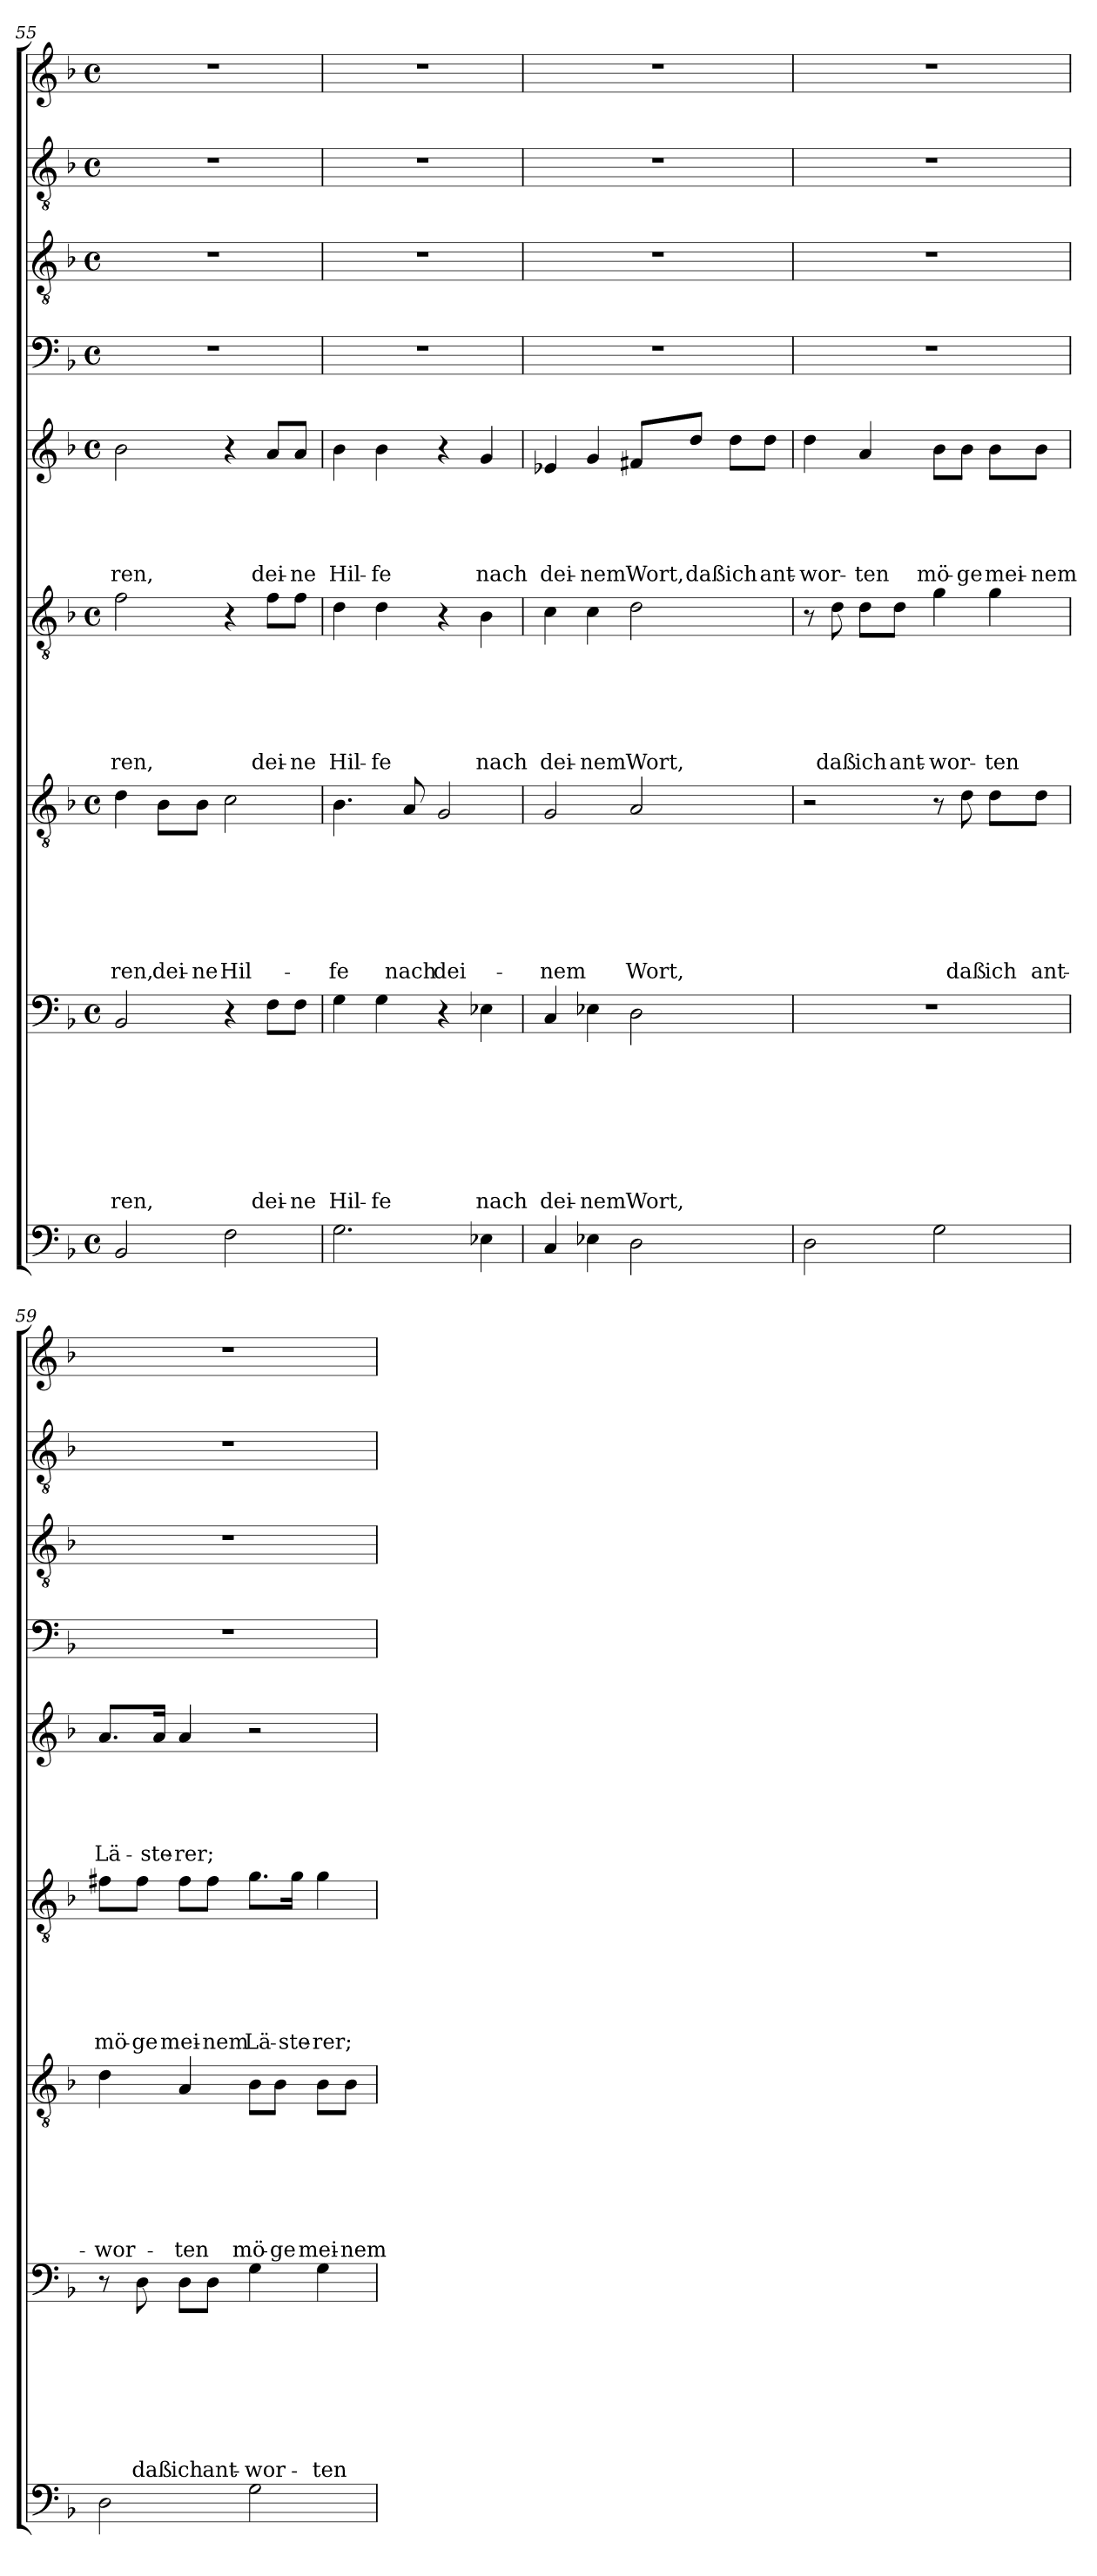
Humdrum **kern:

**kern	**kern	**text	**text	**text	**text	**text	**text	**text	**text	**kern	**text	**text	**text	**text	**text	**text	**text	**kern	**text	**text	**text	**text	**text	**text	**kern	**text	**text	**text	**text	**text	**kern	**kern	**kern	**kern
*part9	*part8	*part8	*part8	*part8	*part8	*part8	*part8	*part8	*part8	*part7	*part7	*part7	*part7	*part7	*part7	*part7	*part7	*part6	*part6	*part6	*part6	*part6	*part6	*part6	*part5	*part5	*part5	*part5	*part5	*part5	*part4	*part3	*part2	*part1
*staff9	*staff8	*staff8	*staff8	*staff8	*staff8	*staff8	*staff8	*staff8	*staff8	*staff7	*staff7	*staff7	*staff7	*staff7	*staff7	*staff7	*staff7	*staff6	*staff6	*staff6	*staff6	*staff6	*staff6	*staff6	*staff5	*staff5	*staff5	*staff5	*staff5	*staff5	*staff4	*staff3	*staff2	*staff1
*clefF4	*clefF4	*	*	*	*	*	*	*	*	*clefGv2	*	*	*	*	*	*	*	*clefGv2	*	*	*	*	*	*	*clefG2	*	*	*	*	*	*clefF4	*clefGv2	*clefGv2	*clefG2
*k[b-]	*k[b-]	*	*	*	*	*	*	*	*	*k[b-]	*	*	*	*	*	*	*	*k[b-]	*	*	*	*	*	*	*k[b-]	*	*	*	*	*	*k[b-]	*k[b-]	*k[b-]	*k[b-]
*F:	*F:	*	*	*	*	*	*	*	*	*F:	*	*	*	*	*	*	*	*F:	*	*	*	*	*	*	*F:	*	*	*	*	*	*F:	*F:	*F:	*F:
*M4/4	*M4/4	*	*	*	*	*	*	*	*	*M4/4	*	*	*	*	*	*	*	*M4/4	*	*	*	*	*	*	*M4/4	*	*	*	*	*	*M4/4	*M4/4	*M4/4	*M4/4
*met(c)	*met(c)	*	*	*	*	*	*	*	*	*met(c)	*	*	*	*	*	*	*	*met(c)	*	*	*	*	*	*	*met(c)	*	*	*	*	*	*met(c)	*met(c)	*met(c)	*met(c)
=55	=55	=55	=55	=55	=55	=55	=55	=55	=55	=55	=55	=55	=55	=55	=55	=55	=55	=55	=55	=55	=55	=55	=55	=55	=55	=55	=55	=55	=55	=55	=55	=55	=55	=55
!	!	!	!	!	!	!	!	!	!LO:LY:b	!	!	!	!	!	!	!	!LO:LY:b	!	!	!	!	!	!	!LO:LY:b	!	!	!	!	!	!LO:LY:b	!	!	!	!
2BB-/	2BB-/	.	.	.	.	.	.	.	-ren,	4d\	.	.	.	.	.	.	-ren,	2f\	.	.	.	.	.	-ren,	2b-\	.	.	.	.	-ren,	1r	1r	1r	1r
!	!	!	!	!	!	!	!	!	!	!	!	!	!	!	!	!	!LO:LY:b	!	!	!	!	!	!	!	!	!	!	!	!	!	!	!	!	!
.	.	.	.	.	.	.	.	.	.	8B-\L	.	.	.	.	.	.	dei-	.	.	.	.	.	.	.	.	.	.	.	.	.	.	.	.	.
!	!	!	!	!	!	!	!	!	!	!	!	!	!	!	!	!	!LO:LY:b	!	!	!	!	!	!	!	!	!	!	!	!	!	!	!	!	!
.	.	.	.	.	.	.	.	.	.	8B-\J	.	.	.	.	.	.	-ne	.	.	.	.	.	.	.	.	.	.	.	.	.	.	.	.	.
!	!	!	!	!	!	!	!	!	!	!	!	!	!	!	!	!	!LO:LY:b	!	!	!	!	!	!	!	!	!	!	!	!	!	!	!	!	!
2F\	4r	.	.	.	.	.	.	.	.	2c\	.	.	.	.	.	.	Hil-	4r	.	.	.	.	.	.	4r	.	.	.	.	.	.	.	.	.
!	!	!	!	!	!	!	!	!	!LO:LY:b	!	!	!	!	!	!	!	!	!	!	!	!	!	!	!LO:LY:b	!	!	!	!	!	!LO:LY:b	!	!	!	!
.	8F\L	.	.	.	.	.	.	.	dei-	.	.	.	.	.	.	.	.	8f\L	.	.	.	.	.	dei-	8a/L	.	.	.	.	dei-	.	.	.	.
!	!	!	!	!	!	!	!	!	!LO:LY:b	!	!	!	!	!	!	!	!	!	!	!	!	!	!	!LO:LY:b	!	!	!	!	!	!LO:LY:b	!	!	!	!
.	8F\J	.	.	.	.	.	.	.	-ne	.	.	.	.	.	.	.	.	8f\J	.	.	.	.	.	-ne	8a/J	.	.	.	.	-ne	.	.	.	.
=56	=56	=56	=56	=56	=56	=56	=56	=56	=56	=56	=56	=56	=56	=56	=56	=56	=56	=56	=56	=56	=56	=56	=56	=56	=56	=56	=56	=56	=56	=56	=56	=56	=56	=56
!	!	!	!	!	!	!	!	!	!LO:LY:b	!	!	!	!	!	!	!	!LO:LY:b	!	!	!	!	!	!	!LO:LY:b	!	!	!	!	!	!LO:LY:b	!	!	!	!
2.G\	4G\	.	.	.	.	.	.	.	Hil-	4.B-\	.	.	.	.	.	.	-fe	4d\	.	.	.	.	.	Hil-	4b-\	.	.	.	.	Hil-	1r	1r	1r	1r
!	!	!	!	!	!	!	!	!	!LO:LY:b	!	!	!	!	!	!	!	!	!	!	!	!	!	!	!LO:LY:b	!	!	!	!	!	!LO:LY:b	!	!	!	!
.	4G\	.	.	.	.	.	.	.	-fe	.	.	.	.	.	.	.	.	4d\	.	.	.	.	.	-fe	4b-\	.	.	.	.	-fe	.	.	.	.
!	!	!	!	!	!	!	!	!	!	!	!	!	!	!	!	!	!LO:LY:b	!	!	!	!	!	!	!	!	!	!	!	!	!	!	!	!	!
.	.	.	.	.	.	.	.	.	.	8A/	.	.	.	.	.	.	nach	.	.	.	.	.	.	.	.	.	.	.	.	.	.	.	.	.
!	!	!	!	!	!	!	!	!	!	!	!	!	!	!	!	!	!LO:LY:b	!	!	!	!	!	!	!	!	!	!	!	!	!	!	!	!	!
.	4r	.	.	.	.	.	.	.	.	2G/	.	.	.	.	.	.	dei-	4r	.	.	.	.	.	.	4r	.	.	.	.	.	.	.	.	.
!	!	!	!	!	!	!	!	!	!LO:LY:b	!	!	!	!	!	!	!	!	!	!	!	!	!	!	!LO:LY:b	!	!	!	!	!	!LO:LY:b	!	!	!	!
4E-X\	4E-X\	.	.	.	.	.	.	.	nach	.	.	.	.	.	.	.	.	4B-\	.	.	.	.	.	nach	4g/	.	.	.	.	nach	.	.	.	.
!!LO:PB:g=z
=57	=57	=57	=57	=57	=57	=57	=57	=57	=57	=57	=57	=57	=57	=57	=57	=57	=57	=57	=57	=57	=57	=57	=57	=57	=57	=57	=57	=57	=57	=57	=57	=57	=57	=57
!	!	!	!	!	!	!	!	!	!LO:LY:b	!	!	!	!	!	!	!	!LO:LY:b	!	!	!	!	!	!	!LO:LY:b	!	!	!	!	!	!LO:LY:b	!	!	!	!
4C/	4C/	.	.	.	.	.	.	.	dei-	2G/	.	.	.	.	.	.	-nem	4c\	.	.	.	.	.	dei-	4e-X/	.	.	.	.	dei-	1r	1r	1r	1r
!	!	!	!	!	!	!	!	!	!LO:LY:b	!	!	!	!	!	!	!	!	!	!	!	!	!	!	!LO:LY:b	!	!	!	!	!	!LO:LY:b	!	!	!	!
4E-X\	4E-X\	.	.	.	.	.	.	.	-nem	.	.	.	.	.	.	.	.	4c\	.	.	.	.	.	-nem	4g/	.	.	.	.	-nem	.	.	.	.
!	!	!	!	!	!	!	!	!	!LO:LY:b	!	!	!	!	!	!	!	!LO:LY:b	!	!	!	!	!	!	!LO:LY:b	!	!	!	!	!	!LO:LY:b	!	!	!	!
2D\	2D\	.	.	.	.	.	.	.	Wort,	2A/	.	.	.	.	.	.	Wort,	2d\	.	.	.	.	.	Wort,	8f#X/L	.	.	.	.	Wort,	.	.	.	.
!	!	!	!	!	!	!	!	!	!	!	!	!	!	!	!	!	!	!	!	!	!	!	!	!	!	!	!	!	!	!LO:LY:b	!	!	!	!
.	.	.	.	.	.	.	.	.	.	.	.	.	.	.	.	.	.	.	.	.	.	.	.	.	8dd/J	.	.	.	.	daß	.	.	.	.
!	!	!	!	!	!	!	!	!	!	!	!	!	!	!	!	!	!	!	!	!	!	!	!	!	!	!	!	!	!	!LO:LY:b	!	!	!	!
.	.	.	.	.	.	.	.	.	.	.	.	.	.	.	.	.	.	.	.	.	.	.	.	.	8dd\L	.	.	.	.	ich	.	.	.	.
!	!	!	!	!	!	!	!	!	!	!	!	!	!	!	!	!	!	!	!	!	!	!	!	!	!	!	!	!	!	!LO:LY:b	!	!	!	!
.	.	.	.	.	.	.	.	.	.	.	.	.	.	.	.	.	.	.	.	.	.	.	.	.	8dd\J	.	.	.	.	ant-	.	.	.	.
=58	=58	=58	=58	=58	=58	=58	=58	=58	=58	=58	=58	=58	=58	=58	=58	=58	=58	=58	=58	=58	=58	=58	=58	=58	=58	=58	=58	=58	=58	=58	=58	=58	=58	=58
!	!	!	!	!	!	!	!	!	!	!	!	!	!	!	!	!	!	!	!	!	!	!	!	!	!	!	!	!	!	!LO:LY:b	!	!	!	!
2D\	1r	.	.	.	.	.	.	.	.	2r	.	.	.	.	.	.	.	8r	.	.	.	.	.	.	4dd\	.	.	.	.	-wor-	1r	1r	1r	1r
!	!	!	!	!	!	!	!	!	!	!	!	!	!	!	!	!	!	!	!	!	!	!	!	!LO:LY:b	!	!	!	!	!	!	!	!	!	!
.	.	.	.	.	.	.	.	.	.	.	.	.	.	.	.	.	.	8d\	.	.	.	.	.	daß	.	.	.	.	.	.	.	.	.	.
!	!	!	!	!	!	!	!	!	!	!	!	!	!	!	!	!	!	!	!	!	!	!	!	!LO:LY:b	!	!	!	!	!	!LO:LY:b	!	!	!	!
.	.	.	.	.	.	.	.	.	.	.	.	.	.	.	.	.	.	8d\L	.	.	.	.	.	ich	4a/	.	.	.	.	-ten	.	.	.	.
!	!	!	!	!	!	!	!	!	!	!	!	!	!	!	!	!	!	!	!	!	!	!	!	!LO:LY:b	!	!	!	!	!	!	!	!	!	!
.	.	.	.	.	.	.	.	.	.	.	.	.	.	.	.	.	.	8d\J	.	.	.	.	.	ant-	.	.	.	.	.	.	.	.	.	.
!	!	!	!	!	!	!	!	!	!	!	!	!	!	!	!	!	!	!	!	!	!	!	!	!LO:LY:b	!	!	!	!	!	!LO:LY:b	!	!	!	!
2G\	.	.	.	.	.	.	.	.	.	8r	.	.	.	.	.	.	.	4g\	.	.	.	.	.	-wor-	8b-\L	.	.	.	.	mö-	.	.	.	.
!	!	!	!	!	!	!	!	!	!	!	!	!	!	!	!	!	!LO:LY:b	!	!	!	!	!	!	!	!	!	!	!	!	!LO:LY:b	!	!	!	!
.	.	.	.	.	.	.	.	.	.	8d\	.	.	.	.	.	.	daß	.	.	.	.	.	.	.	8b-\J	.	.	.	.	-ge	.	.	.	.
!	!	!	!	!	!	!	!	!	!	!	!	!	!	!	!	!	!LO:LY:b	!	!	!	!	!	!	!LO:LY:b	!	!	!	!	!	!LO:LY:b	!	!	!	!
.	.	.	.	.	.	.	.	.	.	8d\L	.	.	.	.	.	.	ich	4g\	.	.	.	.	.	-ten	8b-\L	.	.	.	.	mei-	.	.	.	.
!	!	!	!	!	!	!	!	!	!	!	!	!	!	!	!	!	!LO:LY:b	!	!	!	!	!	!	!	!	!	!	!	!	!LO:LY:b	!	!	!	!
.	.	.	.	.	.	.	.	.	.	8d\J	.	.	.	.	.	.	ant-	.	.	.	.	.	.	.	8b-\J	.	.	.	.	-nem	.	.	.	.
=59	=59	=59	=59	=59	=59	=59	=59	=59	=59	=59	=59	=59	=59	=59	=59	=59	=59	=59	=59	=59	=59	=59	=59	=59	=59	=59	=59	=59	=59	=59	=59	=59	=59	=59
!	!	!	!	!	!	!	!	!	!	!	!	!	!	!	!	!	!LO:LY:b	!	!	!	!	!	!	!LO:LY:b	!	!	!	!	!	!LO:LY:b	!	!	!	!
2D\	8r	.	.	.	.	.	.	.	.	4d\	.	.	.	.	.	.	-wor-	8f#X\L	.	.	.	.	.	mö-	8.a/L	.	.	.	.	Lä-	1r	1r	1r	1r
!	!	!	!	!	!	!	!	!	!LO:LY:b	!	!	!	!	!	!	!	!	!	!	!	!	!	!	!LO:LY:b	!	!	!	!	!	!	!	!	!	!
.	8D\	.	.	.	.	.	.	.	daß	.	.	.	.	.	.	.	.	8f#\J	.	.	.	.	.	-ge	.	.	.	.	.	.	.	.	.	.
!	!	!	!	!	!	!	!	!	!	!	!	!	!	!	!	!	!	!	!	!	!	!	!	!	!	!	!	!	!	!LO:LY:b	!	!	!	!
.	.	.	.	.	.	.	.	.	.	.	.	.	.	.	.	.	.	.	.	.	.	.	.	.	16a/Jk	.	.	.	.	-ste-	.	.	.	.
!	!	!	!	!	!	!	!	!	!LO:LY:b	!	!	!	!	!	!	!	!LO:LY:b	!	!	!	!	!	!	!LO:LY:b	!	!	!	!	!	!LO:LY:b	!	!	!	!
.	8D\L	.	.	.	.	.	.	.	ich	4A/	.	.	.	.	.	.	-ten	8f#\L	.	.	.	.	.	mei-	4a/	.	.	.	.	-rer;	.	.	.	.
!	!	!	!	!	!	!	!	!	!LO:LY:b	!	!	!	!	!	!	!	!	!	!	!	!	!	!	!LO:LY:b	!	!	!	!	!	!	!	!	!	!
.	8D\J	.	.	.	.	.	.	.	ant-	.	.	.	.	.	.	.	.	8f#\J	.	.	.	.	.	-nem	.	.	.	.	.	.	.	.	.	.
!	!	!	!	!	!	!	!	!	!LO:LY:b	!	!	!	!	!	!	!	!LO:LY:b	!	!	!	!	!	!	!LO:LY:b	!	!	!	!	!	!	!	!	!	!
2G\	4G\	.	.	.	.	.	.	.	-wor-	8B-\L	.	.	.	.	.	.	mö-	8.g\L	.	.	.	.	.	Lä-	2r	.	.	.	.	.	.	.	.	.
!	!	!	!	!	!	!	!	!	!	!	!	!	!	!	!	!	!LO:LY:b	!	!	!	!	!	!	!	!	!	!	!	!	!	!	!	!	!
.	.	.	.	.	.	.	.	.	.	8B-\J	.	.	.	.	.	.	-ge	.	.	.	.	.	.	.	.	.	.	.	.	.	.	.	.	.
!	!	!	!	!	!	!	!	!	!	!	!	!	!	!	!	!	!	!	!	!	!	!	!	!LO:LY:b	!	!	!	!	!	!	!	!	!	!
.	.	.	.	.	.	.	.	.	.	.	.	.	.	.	.	.	.	16g\Jk	.	.	.	.	.	-ste-	.	.	.	.	.	.	.	.	.	.
!	!	!	!	!	!	!	!	!	!LO:LY:b	!	!	!	!	!	!	!	!LO:LY:b	!	!	!	!	!	!	!LO:LY:b	!	!	!	!	!	!	!	!	!	!
.	4G\	.	.	.	.	.	.	.	-ten	8B-\L	.	.	.	.	.	.	mei-	4g\	.	.	.	.	.	-rer;	.	.	.	.	.	.	.	.	.	.
!	!	!	!	!	!	!	!	!	!	!	!	!	!	!	!	!	!LO:LY:b	!	!	!	!	!	!	!	!	!	!	!	!	!	!	!	!	!
.	.	.	.	.	.	.	.	.	.	8B-\J	.	.	.	.	.	.	-nem	.	.	.	.	.	.	.	.	.	.	.	.	.	.	.	.	.
=	=	=	=	=	=	=	=	=	=	=	=	=	=	=	=	=	=	=	=	=	=	=	=	=	=	=	=	=	=	=	=	=	=	=
*-	*-	*-	*-	*-	*-	*-	*-	*-	*-	*-	*-	*-	*-	*-	*-	*-	*-	*-	*-	*-	*-	*-	*-	*-	*-	*-	*-	*-	*-	*-	*-	*-	*-	*-
